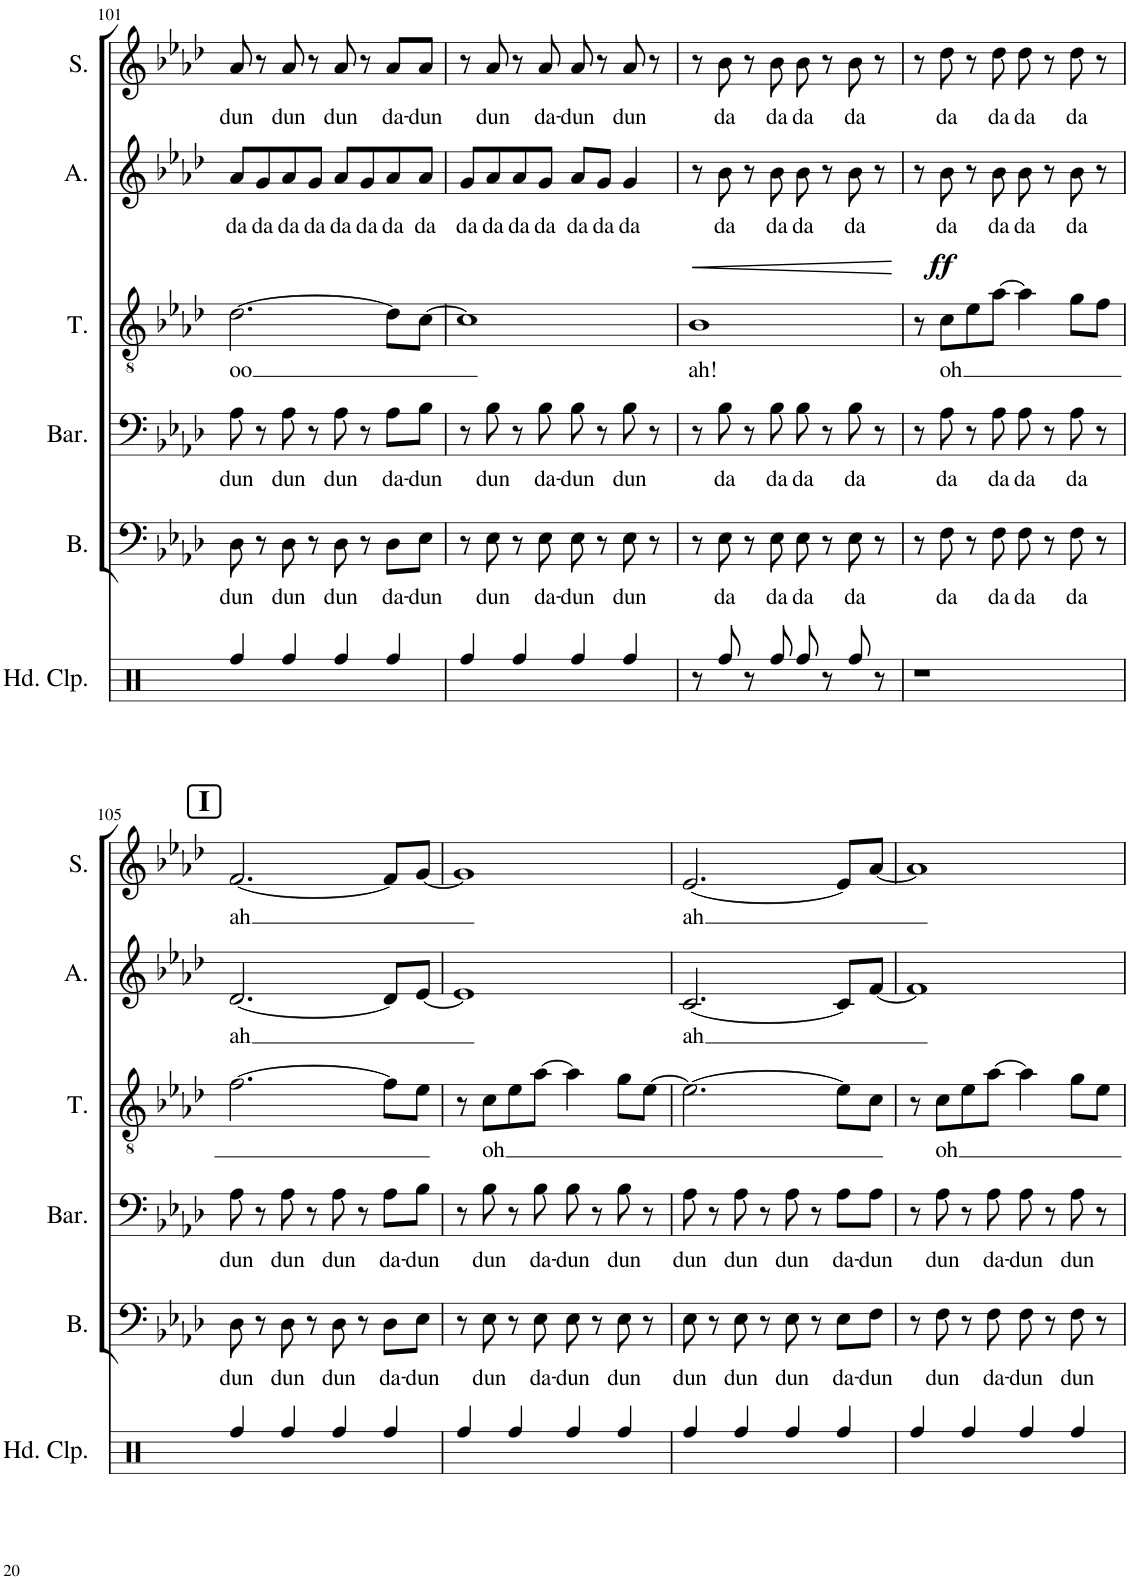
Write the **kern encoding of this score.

**kern	**text	**kern	**text	**kern	**text	**dynam	**kern	**text	**kern	**text
*part5	*part5	*part4	*part4	*part3	*part3	*part3	*part2	*part2	*part1	*part1
*staff5	*staff5	*staff4	*staff4	*staff3	*staff3	*staff3	*staff2	*staff2	*staff1	*staff1
*I"Bass	*	*I"Baritone	*	*I"Tenor	*	*	*I"Alto	*	*I"Soprano	*
*I'B.	*	*I'Bar.	*	*I'T.	*	*	*I'A.	*	*I'S.	*
!!LO:PB:g=z
*clefF4	*	*clefF4	*	*clefGv2	*	*	*clefG2	*	*clefG2	*
*k[b-e-a-d-]	*	*k[b-e-a-d-]	*	*k[b-e-a-d-]	*	*	*k[b-e-a-d-]	*	*k[b-e-a-d-]	*
*M4/4	*	*M4/4	*	*M4/4	*	*	*M4/4	*	*M4/4	*
=101	=101	=101	=101	=101	=101	=101	=101	=101	=101	=101
!	!LO:LY:b	!	!LO:LY:b	!	!LO:LY:b	!	!	!LO:LY:b	!	!LO:LY:b
8D-\	dun	8A-\	dun	[2.d-\	oo	.	8a-/L	da	8a-/	dun
!	!	!	!	!	!	!	!	!LO:LY:b	!	!
8r	.	8r	.	.	.	.	8g/	da	8r	.
!	!LO:LY:b	!	!LO:LY:b	!	!	!	!	!LO:LY:b	!	!LO:LY:b
8D-\	dun	8A-\	dun	.	.	.	8a-/	da	8a-/	dun
!	!	!	!	!	!	!	!	!LO:LY:b	!	!
8r	.	8r	.	.	.	.	8g/J	da	8r	.
!	!LO:LY:b	!	!LO:LY:b	!	!	!	!	!LO:LY:b	!	!LO:LY:b
8D-\	dun	8A-\	dun	.	.	.	8a-/L	da	8a-/	dun
!	!	!	!	!	!	!	!	!LO:LY:b	!	!
8r	.	8r	.	.	.	.	8g/	da	8r	.
!	!LO:LY:b	!	!LO:LY:b	!	!	!	!	!LO:LY:b	!	!LO:LY:b
8D-\L	da-	8A-\L	da-	8d-\L]	.	.	8a-/	da	8a-/L	da-
!	!LO:LY:b	!	!LO:LY:b	!	!	!	!	!LO:LY:b	!	!LO:LY:b
8E-\J	-dun	8B-\J	-dun	[8c\J	.	.	8a-/J	da	8a-/J	-dun
=102	=102	=102	=102	=102	=102	=102	=102	=102	=102	=102
!	!	!	!	!	!	!	!	!LO:LY:b	!	!
8r	.	8r	.	1c]	.	.	8g/L	da	8r	.
!	!LO:LY:b	!	!LO:LY:b	!	!	!	!	!LO:LY:b	!	!LO:LY:b
8E-\	dun	8B-\	dun	.	.	.	8a-/	da	8a-/	dun
!	!	!	!	!	!	!	!	!LO:LY:b	!	!
8r	.	8r	.	.	.	.	8a-/	da	8r	.
!	!LO:LY:b	!	!LO:LY:b	!	!	!	!	!LO:LY:b	!	!LO:LY:b
8E-\	da-	8B-\	da-	.	.	.	8g/J	da	8a-/	da-
!	!LO:LY:b	!	!LO:LY:b	!	!	!	!	!LO:LY:b	!	!LO:LY:b
8E-\	-dun	8B-\	-dun	.	.	.	8a-/L	da	8a-/	-dun
!	!	!	!	!	!	!	!	!LO:LY:b	!	!
8r	.	8r	.	.	.	.	8g/J	da	8r	.
!	!LO:LY:b	!	!LO:LY:b	!	!	!	!	!LO:LY:b	!	!LO:LY:b
8E-\	dun	8B-\	dun	.	.	.	4g/	da	8a-/	dun
8r	.	8r	.	.	.	.	.	.	8r	.
=103	=103	=103	=103	=103	=103	=103	=103	=103	=103	=103
!	!	!	!	!	!LO:LY:b	!LO:HP:b	!	!	!	!
8r	.	8r	.	1B-	ah!	<	8r	.	8r	.
!	!LO:LY:b	!	!LO:LY:b	!	!	!	!	!LO:LY:b	!	!LO:LY:b
8E-\	da	8B-\	da	.	.	.	8b-\	da	8b-\	da
8r	.	8r	.	.	.	.	8r	.	8r	.
!	!LO:LY:b	!	!LO:LY:b	!	!	!	!	!LO:LY:b	!	!LO:LY:b
8E-\	da	8B-\	da	.	.	.	8b-\	da	8b-\	da
!	!LO:LY:b	!	!LO:LY:b	!	!	!	!	!LO:LY:b	!	!LO:LY:b
8E-\	da	8B-\	da	.	.	.	8b-\	da	8b-\	da
8r	.	8r	.	.	.	.	8r	.	8r	.
!	!LO:LY:b	!	!LO:LY:b	!	!	!	!	!LO:LY:b	!	!LO:LY:b
8E-\	da	8B-\	da	.	.	.	8b-\	da	8b-\	da
8r	.	8r	.	.	.	.	8r	.	8r	.
.	.	.	.	.	.	[	.	.	.	.
=104	=104	=104	=104	=104	=104	=104	=104	=104	=104	=104
8r	.	8r	.	8r	.	.	8r	.	8r	.
!	!LO:LY:b	!	!LO:LY:b	!	!LO:LY:b	!LO:DY:a	!	!LO:LY:b	!	!LO:LY:b
8F\	da	8A-\	da	8c\L	oh	ff	8b-\	da	8dd-\	da
8r	.	8r	.	8e-\	.	.	8r	.	8r	.
!	!LO:LY:b	!	!LO:LY:b	!	!	!	!	!LO:LY:b	!	!LO:LY:b
8F\	da	8A-\	da	[8a-\J	.	.	8b-\	da	8dd-\	da
!	!LO:LY:b	!	!LO:LY:b	!	!	!	!	!LO:LY:b	!	!LO:LY:b
8F\	da	8A-\	da	4a-\]	.	.	8b-\	da	8dd-\	da
8r	.	8r	.	.	.	.	8r	.	8r	.
!	!LO:LY:b	!	!LO:LY:b	!	!	!	!	!LO:LY:b	!	!LO:LY:b
8F\	da	8A-\	da	8g\L	.	.	8b-\	da	8dd-\	da
8r	.	8r	.	8f\J	.	.	8r	.	8r	.
!!LO:LB:g=z
!!LO:REH:place=s1:a:B:cj:fs=14:t=I
=105	=105	=105	=105	=105	=105	=105	=105	=105	=105	=105
!	!LO:LY:b	!	!LO:LY:b	!	!	!	!	!LO:LY:b	!	!LO:LY:b
8D-\	dun	8A-\	dun	[2.f\	.	.	[2.d-/	ah	[2.f/	ah
8r	.	8r	.	.	.	.	.	.	.	.
!	!LO:LY:b	!	!LO:LY:b	!	!	!	!	!	!	!
8D-\	dun	8A-\	dun	.	.	.	.	.	.	.
8r	.	8r	.	.	.	.	.	.	.	.
!	!LO:LY:b	!	!LO:LY:b	!	!	!	!	!	!	!
8D-\	dun	8A-\	dun	.	.	.	.	.	.	.
8r	.	8r	.	.	.	.	.	.	.	.
!	!LO:LY:b	!	!LO:LY:b	!	!	!	!	!	!	!
8D-\L	da-	8A-\L	da-	8f\L]	.	.	8d-/L]	.	8f/L]	.
!	!LO:LY:b	!	!LO:LY:b	!	!	!	!	!	!	!
8E-\J	-dun	8B-\J	-dun	8e-\J	.	.	[8e-/J	.	[8g/J	.
=106	=106	=106	=106	=106	=106	=106	=106	=106	=106	=106
8r	.	8r	.	8r	.	.	1e-]	.	1g]	.
!	!LO:LY:b	!	!LO:LY:b	!	!LO:LY:b	!	!	!	!	!
8E-\	dun	8B-\	dun	8c\L	oh	.	.	.	.	.
8r	.	8r	.	8e-\	.	.	.	.	.	.
!	!LO:LY:b	!	!LO:LY:b	!	!	!	!	!	!	!
8E-\	da-	8B-\	da-	[8a-\J	.	.	.	.	.	.
!	!LO:LY:b	!	!LO:LY:b	!	!	!	!	!	!	!
8E-\	-dun	8B-\	-dun	4a-\]	.	.	.	.	.	.
8r	.	8r	.	.	.	.	.	.	.	.
!	!LO:LY:b	!	!LO:LY:b	!	!	!	!	!	!	!
8E-\	dun	8B-\	dun	8g\L	.	.	.	.	.	.
8r	.	8r	.	[8e-\J	.	.	.	.	.	.
=107	=107	=107	=107	=107	=107	=107	=107	=107	=107	=107
!	!LO:LY:b	!	!LO:LY:b	!	!	!	!	!LO:LY:b	!	!LO:LY:b
8E-\	dun	8A-\	dun	2.e-\_	.	.	[2.c/	ah	[2.e-/	ah
8r	.	8r	.	.	.	.	.	.	.	.
!	!LO:LY:b	!	!LO:LY:b	!	!	!	!	!	!	!
8E-\	dun	8A-\	dun	.	.	.	.	.	.	.
8r	.	8r	.	.	.	.	.	.	.	.
!	!LO:LY:b	!	!LO:LY:b	!	!	!	!	!	!	!
8E-\	dun	8A-\	dun	.	.	.	.	.	.	.
8r	.	8r	.	.	.	.	.	.	.	.
!	!LO:LY:b	!	!LO:LY:b	!	!	!	!	!	!	!
8E-\L	da-	8A-\L	da-	8e-\L]	.	.	8c/L]	.	8e-/L]	.
!	!LO:LY:b	!	!LO:LY:b	!	!	!	!	!	!	!
8F\J	-dun	8A-\J	-dun	8c\J	.	.	[8f/J	.	[8a-/J	.
=108	=108	=108	=108	=108	=108	=108	=108	=108	=108	=108
8r	.	8r	.	8r	.	.	1f]	.	1a-]	.
!	!LO:LY:b	!	!LO:LY:b	!	!LO:LY:b	!	!	!	!	!
8F\	dun	8A-\	dun	8c\L	oh	.	.	.	.	.
8r	.	8r	.	8e-\	.	.	.	.	.	.
!	!LO:LY:b	!	!LO:LY:b	!	!	!	!	!	!	!
8F\	da-	8A-\	da-	[8a-\J	.	.	.	.	.	.
!	!LO:LY:b	!	!LO:LY:b	!	!	!	!	!	!	!
8F\	-dun	8A-\	-dun	4a-\]	.	.	.	.	.	.
8r	.	8r	.	.	.	.	.	.	.	.
!	!LO:LY:b	!	!LO:LY:b	!	!	!	!	!	!	!
8F\	dun	8A-\	dun	8g\L	.	.	.	.	.	.
8r	.	8r	.	8e-\J	.	.	.	.	.	.
=	=	=	=	=	=	=	=	=	=	=
*-	*-	*-	*-	*-	*-	*-	*-	*-	*-	*-
